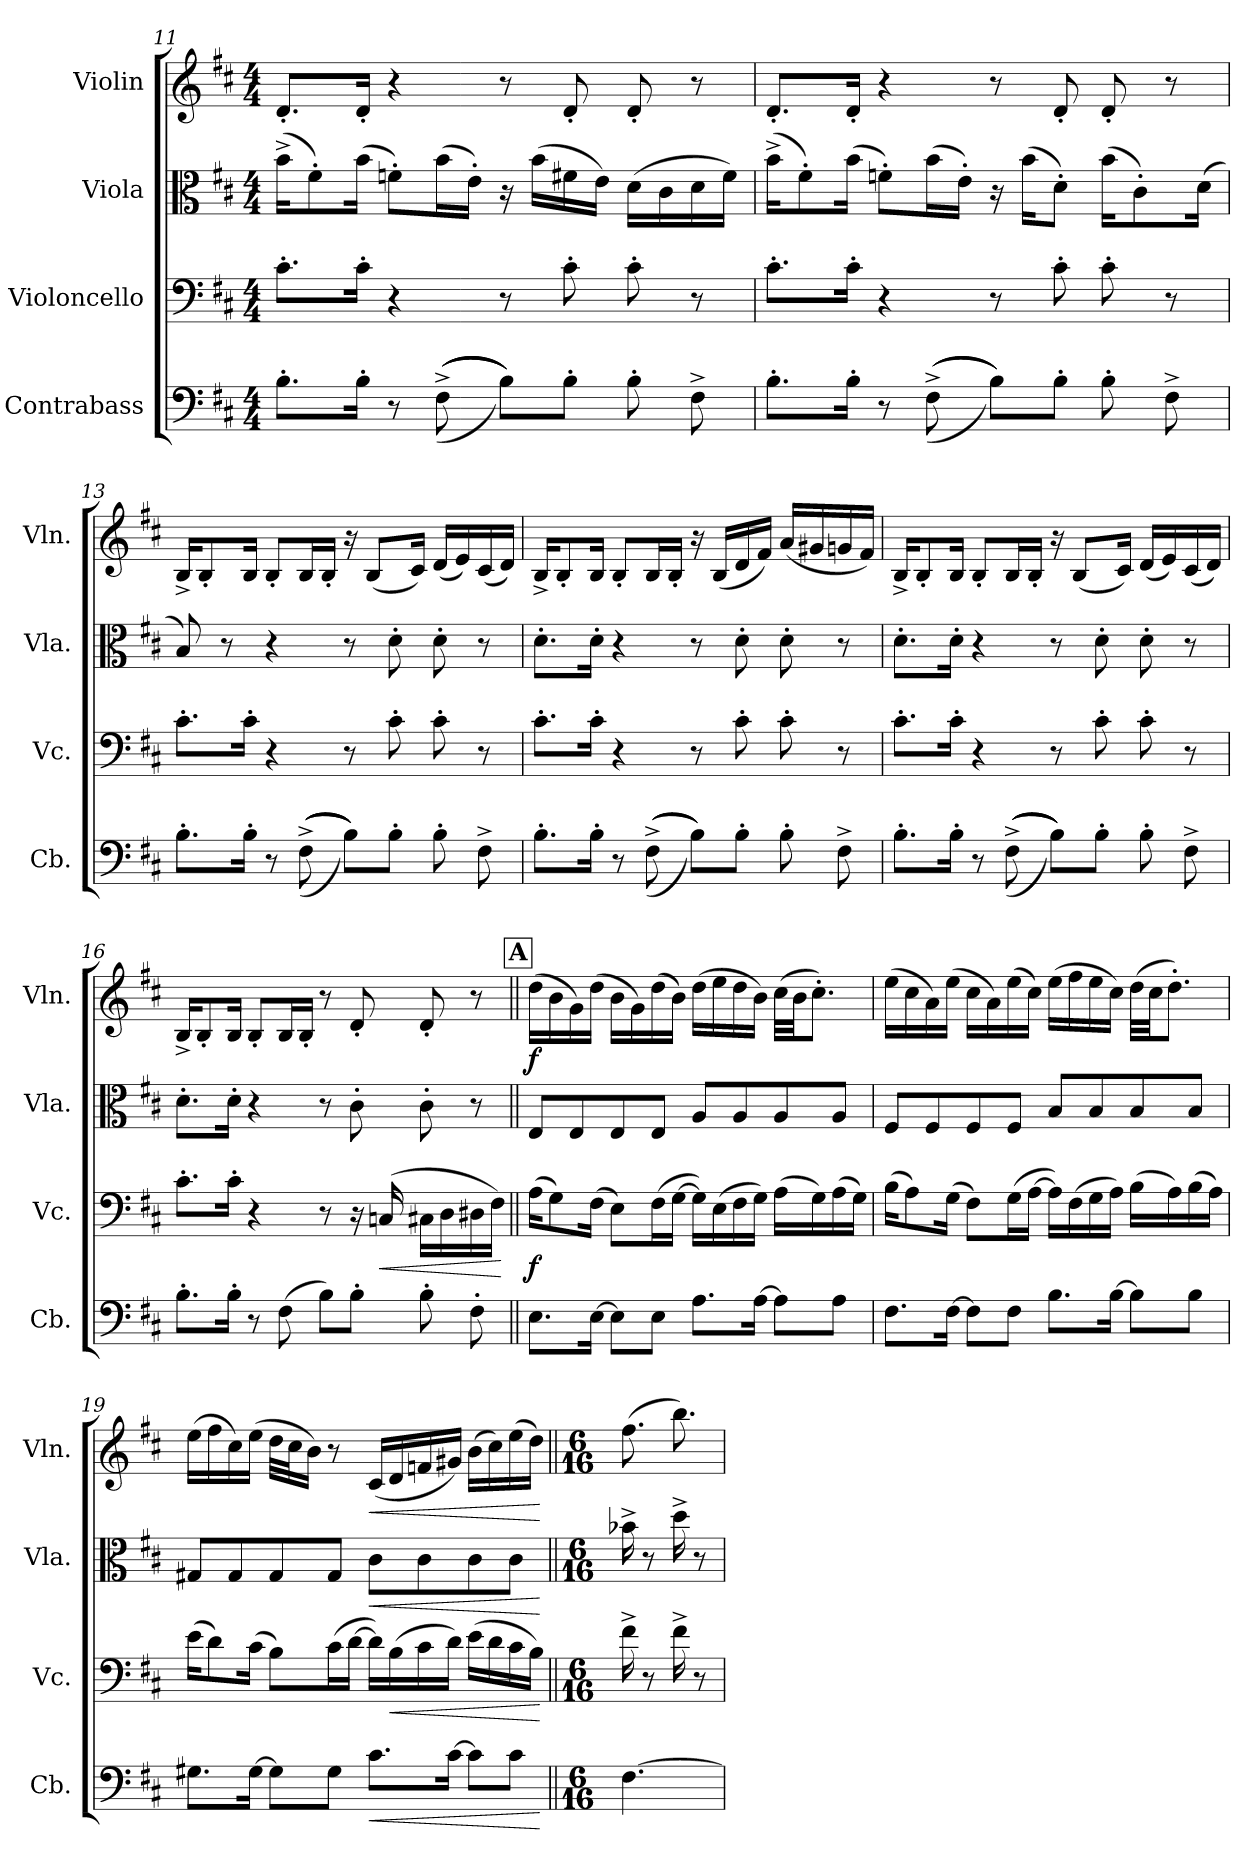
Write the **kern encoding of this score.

**kern	**dynam	**kern	**dynam	**kern	**dynam	**kern	**dynam
*part4	*part4	*part3	*part3	*part2	*part2	*part1	*part1
*staff4	*staff4	*staff3	*staff3	*staff2	*staff2	*staff1	*staff1
*I"Contrabass	*	*I"Violoncello	*	*I"Viola	*	*I"Violin	*
*I'Cb.	*	*I'Vc.	*	*I'Vla.	*	*I'Vln.	*
*clefF4	*	*clefF4	*	*clefC3	*	*clefG2	*
*ITrd7c12	*	*	*	*	*	*	*
*k[f#c#]	*	*k[f#c#]	*	*k[f#c#]	*	*k[f#c#]	*
*M4/4	*	*M4/4	*	*M4/4	*	*M4/4	*
=11	=11	=11	=11	=11	=11	=11	=11
8.BB'\L	.	8.c#'\L	.	(>16b^\KL	.	8.d'/L	.
.	.	.	.	8f#'\)	.	.	.
16BB'\Jk	.	16c#'\Jk	.	(>16b\Jk	.	16d'/Jk	.
8r	.	4r	.	8fn'\L)	.	4r	.
(>(>(>(>(>8FF#^\	.	.	.	(>16b\L	.	.	.
.	.	.	.	16e'\JJ)	.	.	.
8BB\L)))))	.	8r	.	16r	.	8r	.
.	.	.	.	(>16b\LL	.	.	.
8BB'\J	.	8c#'\	.	16f#X\	.	8d'/	.
.	.	.	.	16e\JJ)	.	.	.
8BB'\	.	8c#'\	.	(>16d\LL	.	8d'/	.
.	.	.	.	16c#\	.	.	.
8FF#^\	.	8r	.	16d\	.	8r	.
.	.	.	.	16f#\JJ)	.	.	.
=12	=12	=12	=12	=12	=12	=12	=12
8.BB'\L	.	8.c#'\L	.	(>16b^\KL	.	8.d'/L	.
.	.	.	.	8f#'\)	.	.	.
16BB'\Jk	.	16c#'\Jk	.	(>16b\Jk	.	16d'/Jk	.
8r	.	4r	.	8fn'\L)	.	4r	.
(>(>(>(>8FF#^\	.	.	.	(>16b\L	.	.	.
.	.	.	.	16e'\JJ)	.	.	.
8BB\L))))	.	8r	.	16r	.	8r	.
.	.	.	.	(>16b\KL	.	.	.
8BB'\J	.	8c#'\	.	8d'\J)	.	8d'/	.
8BB'\	.	8c#'\	.	(>16b\KL	.	8d'/	.
.	.	.	.	8c#'\)	.	.	.
8FF#^\	.	8r	.	.	.	8r	.
.	.	.	.	(>16d\Jk	.	.	.
!!LO:LB:g=z
=13	=13	=13	=13	=13	=13	=13	=13
8.BB'\L	.	8.c#'\L	.	8B/)	.	16B^/KL	.
.	.	.	.	.	.	8B'/	.
.	.	.	.	8r	.	.	.
16BB'\Jk	.	16c#'\Jk	.	.	.	16B/Jk	.
8r	.	4r	.	4r	.	8B'/L	.
(>(>(>(>(>8FF#^\	.	.	.	.	.	16B/L	.
.	.	.	.	.	.	16B'/JJ	.
8BB\L)))))	.	8r	.	8r	.	16r	.
.	.	.	.	.	.	(<8B/L	.
8BB'\J	.	8c#'\	.	8d'\	.	.	.
.	.	.	.	.	.	16c#/Jk)	.
8BB'\	.	8c#'\	.	8d'\	.	(<16d/LL	.
.	.	.	.	.	.	16e/)	.
8FF#^\	.	8r	.	8r	.	(<16c#/	.
.	.	.	.	.	.	16d/JJ)	.
=14	=14	=14	=14	=14	=14	=14	=14
8.BB'\L	.	8.c#'\L	.	8.d'\L	.	16B^/KL	.
.	.	.	.	.	.	8B'/	.
16BB'\Jk	.	16c#'\Jk	.	16d'\Jk	.	16B/Jk	.
8r	.	4r	.	4r	.	8B'/L	.
(>(>(>(>8FF#^\	.	.	.	.	.	16B/L	.
.	.	.	.	.	.	16B'/JJ	.
8BB\L))))	.	8r	.	8r	.	16r	.
.	.	.	.	.	.	(<16B/LL	.
8BB'\J	.	8c#'\	.	8d'\	.	16d/	.
.	.	.	.	.	.	16f#/JJ)	.
8BB'\	.	8c#'\	.	8d'\	.	(<16a/LL	.
.	.	.	.	.	.	16g#X/	.
8FF#^\	.	8r	.	8r	.	16gn/	.
.	.	.	.	.	.	16f#/JJ)	.
=15	=15	=15	=15	=15	=15	=15	=15
8.BB'\L	.	8.c#'\L	.	8.d'\L	.	16B^/KL	.
.	.	.	.	.	.	8B'/	.
16BB'\Jk	.	16c#'\Jk	.	16d'\Jk	.	16B/Jk	.
8r	.	4r	.	4r	.	8B'/L	.
(>(>(>(>(>8FF#^\	.	.	.	.	.	16B/L	.
.	.	.	.	.	.	16B'/JJ	.
8BB\L)))))	.	8r	.	8r	.	16r	.
.	.	.	.	.	.	(<8B/L	.
8BB'\J	.	8c#'\	.	8d'\	.	.	.
.	.	.	.	.	.	16c#/Jk)	.
8BB'\	.	8c#'\	.	8d'\	.	(<16d/LL	.
.	.	.	.	.	.	16e/)	.
8FF#^\	.	8r	.	8r	.	(<16c#/	.
.	.	.	.	.	.	16d/JJ)	.
!!LO:LB:g=z
=16	=16	=16	=16	=16	=16	=16	=16
8.BB'\L	.	8.c#'\L	.	8.d'\L	.	16B^/KL	.
.	.	.	.	.	.	8B'/	.
16BB'\Jk	.	16c#'\Jk	.	16d'\Jk	.	16B/Jk	.
8r	.	4r	.	4r	.	8B'/L	.
(>8FF#\	.	.	.	.	.	16B/L	.
.	.	.	.	.	.	16B'/JJ	.
8BB\L)	.	8r	.	8r	.	8r	.
8BB'\J	.	16r	.	8c#'\	.	8d'/	.
!	!	!	!LO:HP:b	!	!	!	!
.	.	(>16Cn/	<	.	.	.	.
8BB'\	.	16C#X\LL	.	8c#'\	.	8d'/	.
.	.	16D\	.	.	.	.	.
8FF#'\	.	16D#X\	.	8r	.	8r	.
.	.	16F#\JJ)	.	.	.	.	.
.	.	.	[	.	.	.	.
!!LO:REH:place=s1:a:B:fs=14:t=A
=17||	=17||	=17||	=17||	=17||	=17||	=17||	=17||
!	!	!	!LO:DY:b	!	!	!	!LO:DY:b
8.EE\L	.	(>16A\KL	f	8E/L	.	(>16dd\LL	f
.	.	8G\)	.	.	.	16b\	.
.	.	.	.	8E/	.	16g\)	.
[16EE\Jk	.	(>16F#\Jk	.	.	.	(>16dd\JJ	.
8EE\L]	.	8E\L)	.	8E/	.	16b\LL	.
.	.	.	.	.	.	16g\)	.
8EE\J	.	(>16F#\L	.	8E/J	.	(>16dd\	.
.	.	[16G\JJ	.	.	.	16b\JJ)	.
8.AA\L	.	16G\LL])	.	8A/L	.	(>16dd\LL	.
.	.	(>16E\	.	.	.	16ee\	.
.	.	16F#\	.	8A/	.	16dd\	.
[16AA\Jk	.	16G\JJ)	.	.	.	16b\JJ)	.
8AA\L]	.	(>16A\LL	.	8A/	.	(>32cc#\LLL	.
.	.	.	.	.	.	32b\JJ	.
.	.	16G\)	.	.	.	8.cc#'\J)	.
8AA\J	.	(>16A\	.	8A/J	.	.	.
.	.	16G\JJ)	.	.	.	.	.
!!LO:PB:g=z
=18	=18	=18	=18	=18	=18	=18	=18
8.FF#\L	.	(>16B\KL	.	8F#/L	.	(>16ee\LL	.
.	.	8A\)	.	.	.	16cc#\	.
.	.	.	.	8F#/	.	16a\)	.
[16FF#\Jk	.	(>16G\Jk	.	.	.	(>16ee\JJ	.
8FF#\L]	.	8F#\L)	.	8F#/	.	16cc#\LL	.
.	.	.	.	.	.	16a\)	.
8FF#\J	.	(>16G\L	.	8F#/J	.	(>16ee\	.
.	.	[16A\JJ	.	.	.	16cc#\JJ)	.
8.BB\L	.	16A\LL])	.	8B/L	.	(>16ee\LL	.
.	.	(>16F#\	.	.	.	16ff#\	.
.	.	16G\	.	8B/	.	16ee\	.
[16BB\Jk	.	16A\JJ)	.	.	.	16cc#\JJ)	.
8BB\L]	.	(>16B\LL	.	8B/	.	(>32dd\LLL	.
.	.	.	.	.	.	32cc#\JJ	.
.	.	16A\)	.	.	.	8.dd'\J)	.
8BB\J	.	(>16B\	.	8B/J	.	.	.
.	.	16A\JJ)	.	.	.	.	.
=19	=19	=19	=19	=19	=19	=19	=19
8.GG#X\L	.	(>16e\KL	.	8G#X/L	.	(>16ee\LL	.
.	.	8d\)	.	.	.	16ff#\	.
.	.	.	.	8G#/	.	16cc#\)	.
[16GG#\Jk	.	(>16c#\Jk	.	.	.	(>16ee\JJ	.
8GG#\L]	.	8B\L)	.	8G#/	.	32dd\LLL	.
.	.	.	.	.	.	32cc#\J	.
.	.	.	.	.	.	16b\JJ)	.
8GG#\J	.	(>16c#\L	.	8G#/J	.	8r	.
.	.	[16d\JJ	.	.	.	.	.
!	!LO:HP:b	!	!	!	!LO:HP:b	!	!LO:HP:b
8.C#\L	<	16d\LL])	.	8c#\L	<	(<16c#/LL	<
!	!	!	!LO:HP:b	!	!	!	!
.	.	(>16B\	<	.	.	16d/	.
.	.	16c#\	.	8c#\	.	16fn/	.
[16C#\Jk	.	16d\JJ)	.	.	.	16g#X/JJ)	.
8C#\L]	.	(>16e\LL	.	8c#\	.	(>16b\LL	.
.	.	16d\	.	.	.	16cc#\)	.
8C#\J	.	16c#\	.	8c#\J	.	(>16ee\	.
.	.	16B\JJ)	.	.	.	16dd\JJ)	.
.	[	.	[	.	[	.	[
=20||	=20||	=20||	=20||	=20||	=20||	=20||	=20||
*M6/16	*	*M6/16	*	*M6/16	*	*M6/16	*
[4.FF#\	.	16f#^\	.	16b-X^\	.	(>8.ff#\	.
.	.	8r	.	8r	.	.	.
.	.	16f#^\	.	16dd^\	.	8.bb\)	.
.	.	8r	.	8r	.	.	.
=	=	=	=	=	=	=	=
*-	*-	*-	*-	*-	*-	*-	*-
